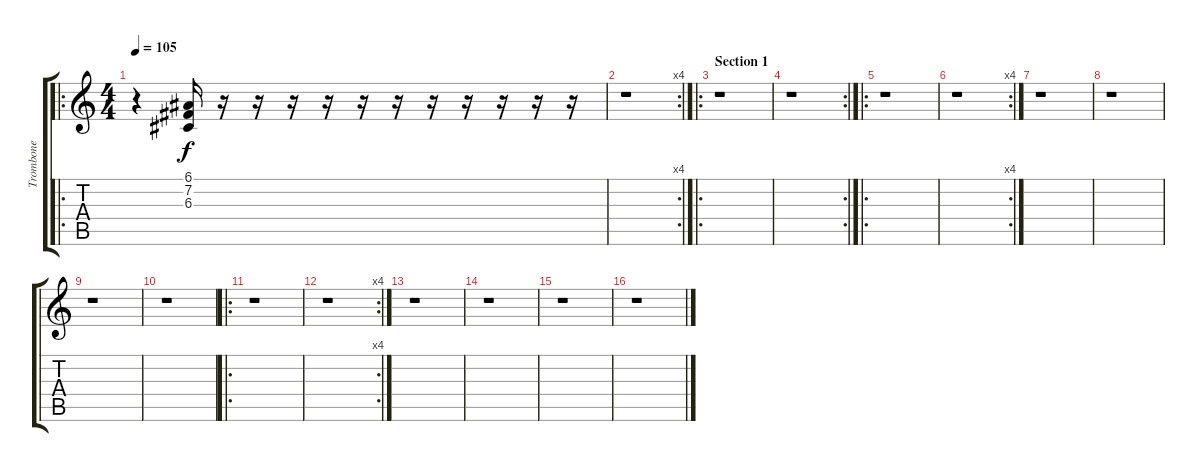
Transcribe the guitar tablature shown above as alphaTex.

\track ("Trombone" "Trombone") {instrument trombone}
\staff {score tabs}
\tuning (E4 B3 G3 D3 A2 E2) {hide}
\ro
\ts (4 4)
\tempo 105
\clef g2
\ks c
r.4{dy f} (6.1 7.2 6.3).16 r.16 r.16 r.16 r.16 r.16 r.16 r.16 r.16 r.16 r.16 r.16 |
\rc 4
r.1 |
\ro
\section ("" "Section 1")
r.1 |
\rc 2
r.1 |
\ro
r.1 |
\rc 4
r.1 |
r.1 |
r.1 |
r.1 |
r.1 |
\ro
r.1 |
\rc 4
r.1 |
r.1 |
r.1 |
r.1 |
r.1
